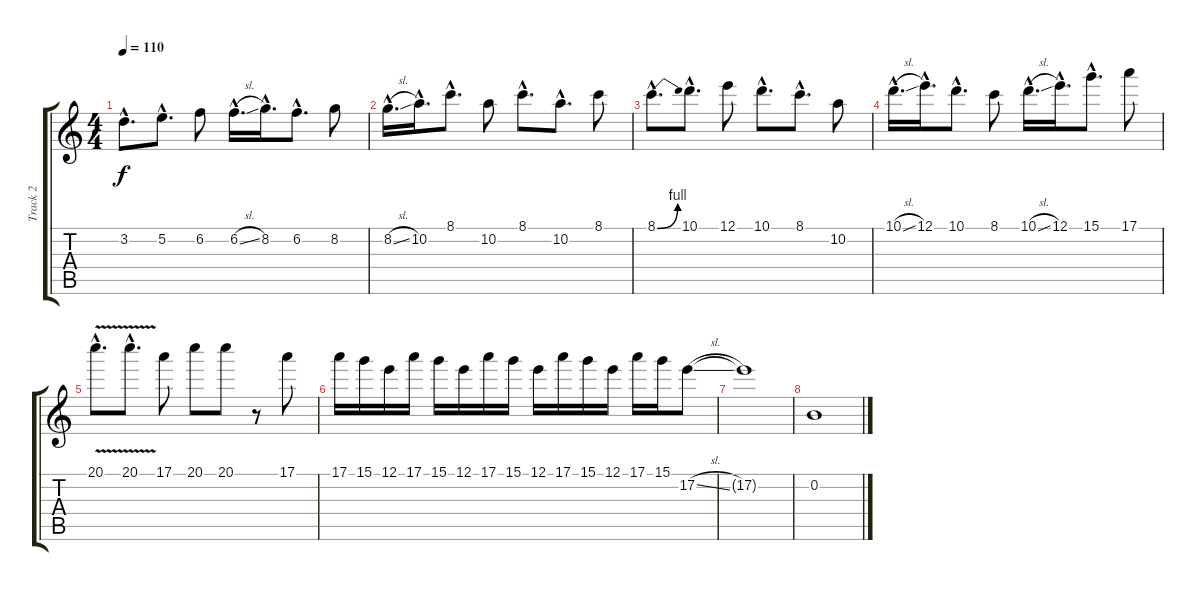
\track ("Track 2" "Track 2") {instrument distortionguitar}
\staff {score tabs}
\tuning (E4 B3 G3 D3 A2 D2) {hide}
\ts (4 4)
\tempo 110
\clef g2
\ks c
3.2{hac}.8{d dy f volume 16 instrument distortionguitar} 5.2{hac}.8{d} 6.2.8 6.2{sl hac}.16{d} 8.2{hac}.16{d} 6.2{hac}.8{d} 8.2.8 |
8.2{sl hac}.16{d} 10.2{hac}.16{d} 8.1{hac}.8{d} 10.2.8 8.1{hac}.8{d} 10.2{hac}.8{d} 8.1.8 |
8.1{be (bend 0 0 60 4) hac}.8{d} 10.1{hac}.8{d} 12.1.8 10.1{hac}.8{d} 8.1{hac}.8{d} 10.2.8 |
10.1{sl hac}.16{d} 12.1{hac}.16{d} 10.1{hac}.8{d} 8.1.8 10.1{sl hac}.16{d} 12.1{hac}.16{d} 15.1{hac}.8{d} 17.1.8 |
20.1{v hac}.8{d} 20.1{v hac}.8{d} 17.1.8 20.1.8 20.1.8 r.8 17.1.8 |
17.1.16 15.1.16 12.1.16 17.1.16 15.1.16 12.1.16 17.1.16 15.1.16 12.1.16 17.1.16 15.1.16 12.1.16 17.1.16 15.1.16 17.2{sl}.8 |
17.2{t}.1 |
0.2.1
